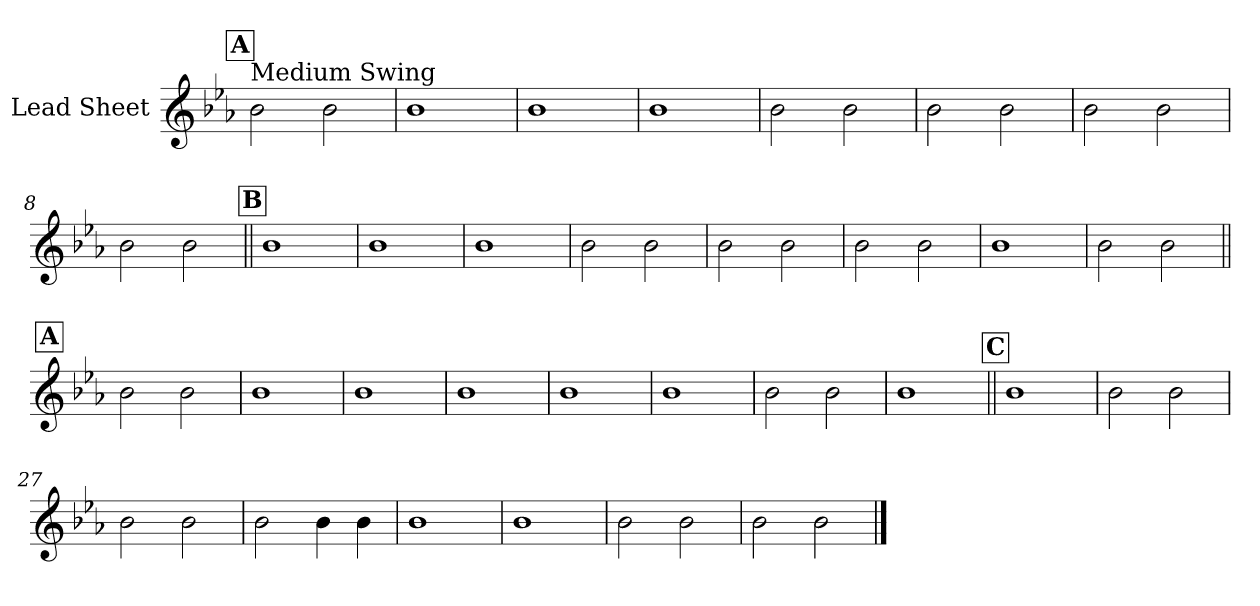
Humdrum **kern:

**kern
*part1
*staff1
*I"Lead Sheet
*clefG2
*k[b-e-a-]
*E-:
!!LO:REH:place=s1:a:fs=14:t=A
=1
!LO:TX:a:t=Medium Swing
2b-\
2b-\
=2
1b-
=3
1b-
=4
1b-
!!LO:LB:g=z
=5
2b-\
2b-\
=6
2b-\
2b-\
=7
2b-\
2b-\
=8
2b-\
2b-\
!!LO:LB:g=z
!!LO:REH:place=s1:a:fs=14:t=B
=9||
1b-
=10
1b-
=11
1b-
=12
2b-\
2b-\
!!LO:LB:g=z
=13
2b-\
2b-\
=14
2b-\
2b-\
=15
1b-
=16
2b-\
2b-\
!!LO:LB:g=z
!!LO:REH:place=s1:a:fs=14:t=A
=17||
2b-\
2b-\
=18
1b-
=19
1b-
=20
1b-
!!LO:LB:g=z
=21
1b-
=22
1b-
=23
2b-\
2b-\
=24
1b-
!!LO:LB:g=z
!!LO:REH:place=s1:a:fs=14:t=C
=25||
1b-
=26
2b-\
2b-\
=27
2b-\
2b-\
=28
2b-\
4b-\
4b-\
!!LO:LB:g=z
=29
1b-
=30
1b-
=31
2b-\
2b-\
=32
2b-\
2b-\
==
*-
